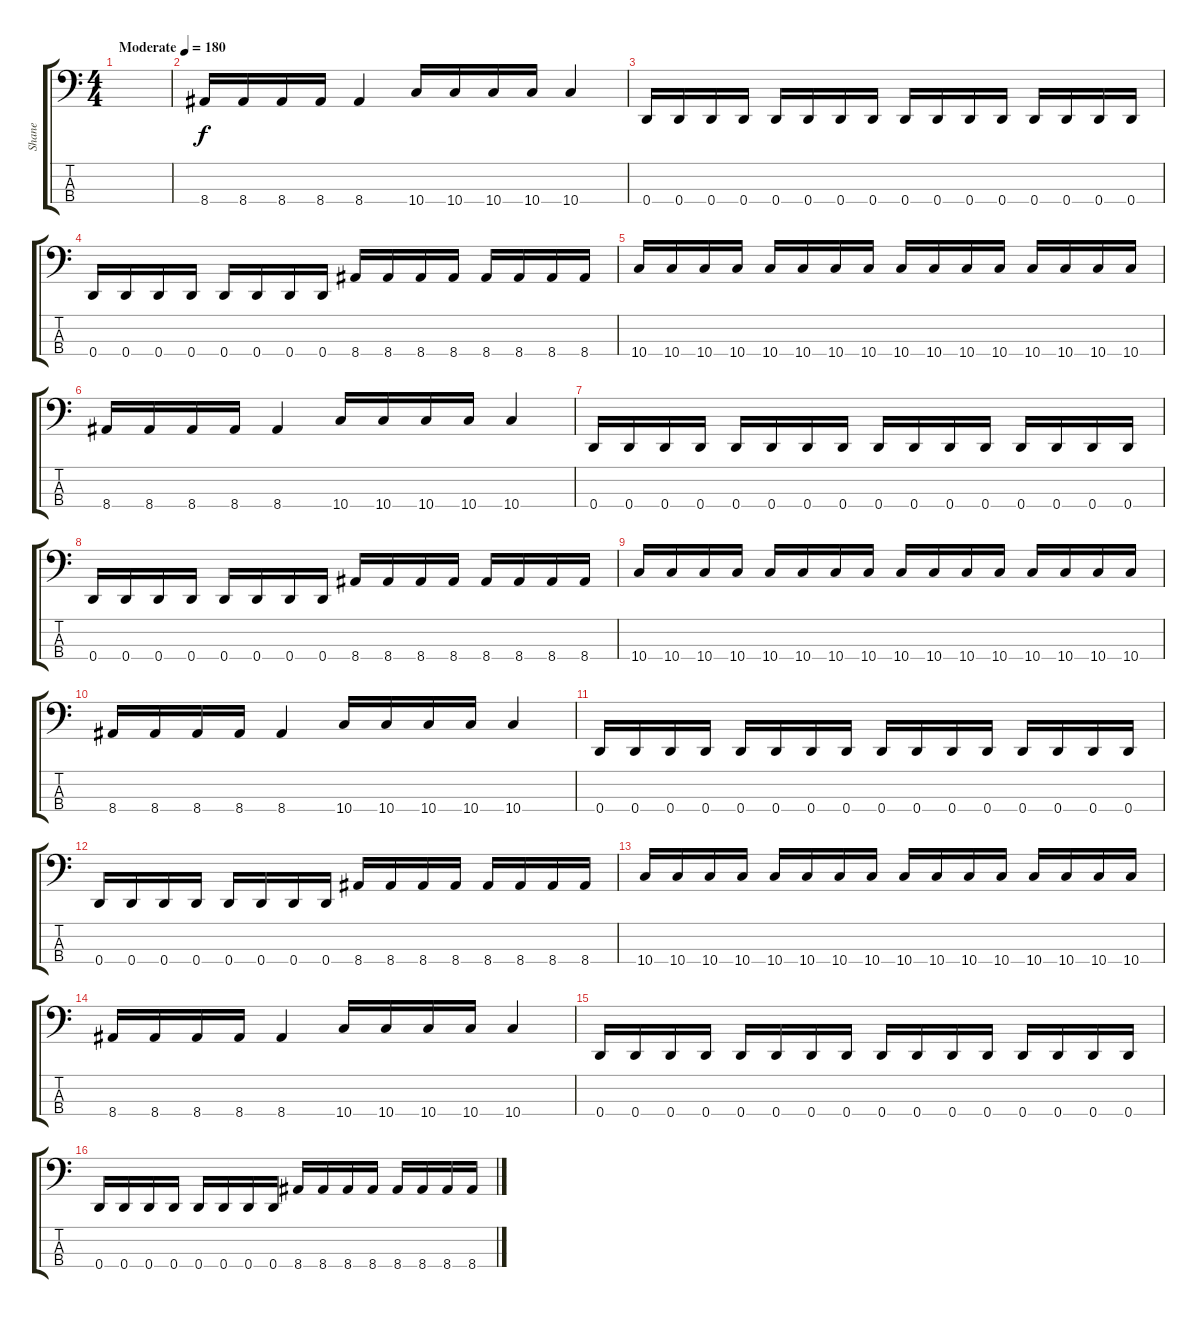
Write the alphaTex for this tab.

\track ("Shane" "Shane") {instrument electricbasspick}
\staff {score tabs}
\tuning (G2 D2 A1 D1) {hide}
\ts (4 4)
\tempo (180 "Moderate")
\clef f4
\ks c
|
8.4.16{volume 16} 8.4.16 8.4.16 8.4.16 8.4.4 10.4.16 10.4.16 10.4.16 10.4.16 10.4.4 |
0.4.16 0.4.16 0.4.16 0.4.16 0.4.16 0.4.16 0.4.16 0.4.16 0.4.16 0.4.16 0.4.16 0.4.16 0.4.16 0.4.16 0.4.16 0.4.16 |
0.4.16 0.4.16 0.4.16 0.4.16 0.4.16 0.4.16 0.4.16 0.4.16 8.4.16 8.4.16 8.4.16 8.4.16 8.4.16 8.4.16 8.4.16 8.4.16 |
10.4.16 10.4.16 10.4.16 10.4.16 10.4.16 10.4.16 10.4.16 10.4.16 10.4.16 10.4.16 10.4.16 10.4.16 10.4.16 10.4.16 10.4.16 10.4.16 |
8.4.16{volume 16} 8.4.16 8.4.16 8.4.16 8.4.4 10.4.16 10.4.16 10.4.16 10.4.16 10.4.4 |
0.4.16 0.4.16 0.4.16 0.4.16 0.4.16 0.4.16 0.4.16 0.4.16 0.4.16 0.4.16 0.4.16 0.4.16 0.4.16 0.4.16 0.4.16 0.4.16 |
0.4.16 0.4.16 0.4.16 0.4.16 0.4.16 0.4.16 0.4.16 0.4.16 8.4.16 8.4.16 8.4.16 8.4.16 8.4.16 8.4.16 8.4.16 8.4.16 |
10.4.16 10.4.16 10.4.16 10.4.16 10.4.16 10.4.16 10.4.16 10.4.16 10.4.16 10.4.16 10.4.16 10.4.16 10.4.16 10.4.16 10.4.16 10.4.16 |
8.4.16{volume 16} 8.4.16 8.4.16 8.4.16 8.4.4 10.4.16 10.4.16 10.4.16 10.4.16 10.4.4 |
0.4.16 0.4.16 0.4.16 0.4.16 0.4.16 0.4.16 0.4.16 0.4.16 0.4.16 0.4.16 0.4.16 0.4.16 0.4.16 0.4.16 0.4.16 0.4.16 |
0.4.16 0.4.16 0.4.16 0.4.16 0.4.16 0.4.16 0.4.16 0.4.16 8.4.16 8.4.16 8.4.16 8.4.16 8.4.16 8.4.16 8.4.16 8.4.16 |
10.4.16 10.4.16 10.4.16 10.4.16 10.4.16 10.4.16 10.4.16 10.4.16 10.4.16 10.4.16 10.4.16 10.4.16 10.4.16 10.4.16 10.4.16 10.4.16 |
8.4.16{volume 16} 8.4.16 8.4.16 8.4.16 8.4.4 10.4.16 10.4.16 10.4.16 10.4.16 10.4.4 |
0.4.16 0.4.16 0.4.16 0.4.16 0.4.16 0.4.16 0.4.16 0.4.16 0.4.16 0.4.16 0.4.16 0.4.16 0.4.16 0.4.16 0.4.16 0.4.16 |
0.4.16 0.4.16 0.4.16 0.4.16 0.4.16 0.4.16 0.4.16 0.4.16 8.4.16 8.4.16 8.4.16 8.4.16 8.4.16 8.4.16 8.4.16 8.4.16
